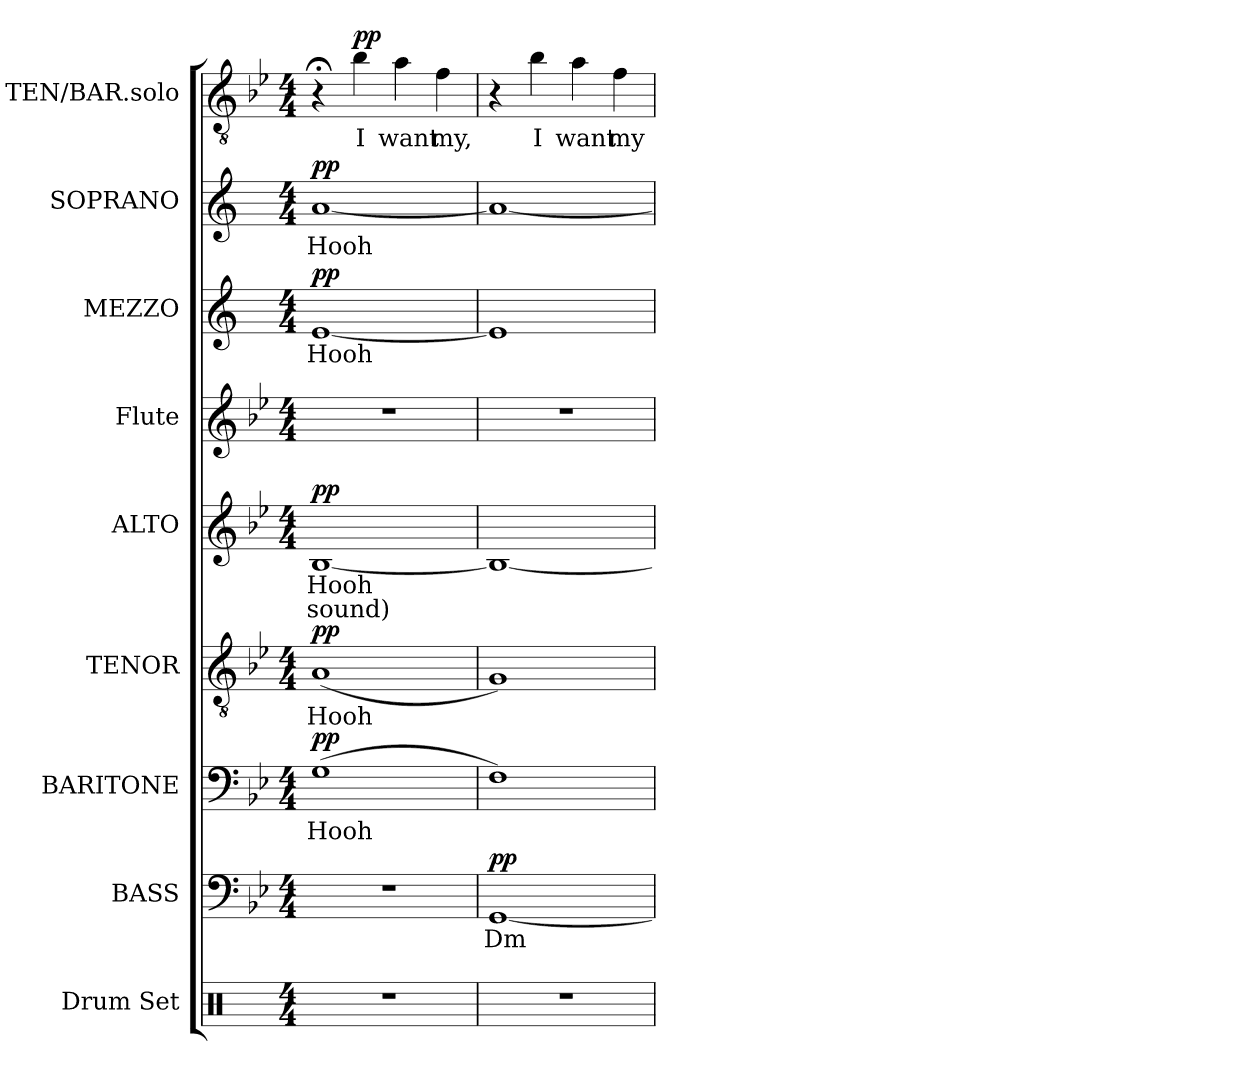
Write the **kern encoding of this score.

**kern	**kern	**text	**dynam	**kern	**text	**dynam	**kern	**text	**dynam	**kern	**text	**text	**dynam	**kern	**kern	**text	**dynam	**kern	**text	**dynam	**kern	**text	**dynam
*part9	*part8	*part8	*part8	*part7	*part7	*part7	*part6	*part6	*part6	*part5	*part5	*part5	*part5	*part4	*part3	*part3	*part3	*part2	*part2	*part2	*part1	*part1	*part1
*staff9	*staff8	*staff8	*staff8	*staff7	*staff7	*staff7	*staff6	*staff6	*staff6	*staff5	*staff5	*staff5	*staff5	*staff4	*staff3	*staff3	*staff3	*staff2	*staff2	*staff2	*staff1	*staff1	*staff1
*I"Drum Set	*I"BASS	*	*	*I"BARITONE	*	*	*I"TENOR	*	*	*I"ALTO	*	*	*	*I"Flute	*I"MEZZO	*	*	*I"SOPRANO	*	*	*I"TEN/BAR.solo	*	*
*I'Dr.	*I'B.	*	*	*I'Bar.	*	*	*I'T.	*	*	*I'A.	*	*	*	*I'Fl.	*	*	*	*I'S.	*	*	*I'T.	*	*
*clefX	*clefF4	*	*	*clefF4	*	*	*clefGv2	*	*	*clefG2	*	*	*	*clefG2	*clefG2	*	*	*clefG2	*	*	*clefGv2	*	*
*	*	*	*	*	*	*	*	*	*	*	*	*	*	*	*ITrd1c2	*	*	*ITrd1c2	*	*	*	*	*
*k[]	*k[b-e-]	*	*	*k[b-e-]	*	*	*k[b-e-]	*	*	*k[b-e-]	*	*	*	*k[b-e-]	*k[b-e-]	*	*	*k[b-e-]	*	*	*k[b-e-]	*	*
*M4/4	*M4/4	*	*	*M4/4	*	*	*M4/4	*	*	*M4/4	*	*	*	*M4/4	*M4/4	*	*	*M4/4	*	*	*M4/4	*	*
*MM62	*MM62	*	*	*MM62	*	*	*MM62	*	*	*MM62	*	*	*	*MM62	*MM62	*	*	*MM62	*	*	*MM62	*	*
=1	=1	=1	=1	=1	=1	=1	=1	=1	=1	=1	=1	=1	=1	=1	=1	=1	=1	=1	=1	=1	=1	=1	=1
!	!	!	!	!	!LO:LY:b	!LO:DY:b	!	!LO:LY:b	!LO:DY:b	!	!LO:LY:b	!LO:LY:b	!LO:DY:b	!	!	!LO:LY:b	!LO:DY:b	!	!LO:LY:b	!LO:DY:b	!	!	!
1r	1r	.	.	(>1G	Hooh	pp	(<1A	Hooh	pp	[1B-	Hooh	sound)	pp	1r	[1d	Hooh	pp	[1g	Hooh	pp	4r;<	.	.
!	!	!	!	!	!	!	!	!	!	!	!	!	!	!	!	!	!	!	!	!	!	!LO:LY:b	!LO:DY:b
.	.	.	.	.	.	.	.	.	.	.	.	.	.	.	.	.	.	.	.	.	4b-\	I	pp
!	!	!	!	!	!	!	!	!	!	!	!	!	!	!	!	!	!	!	!	!	!	!LO:LY:b	!
.	.	.	.	.	.	.	.	.	.	.	.	.	.	.	.	.	.	.	.	.	4a\	want	.
!	!	!	!	!	!	!	!	!	!	!	!	!	!	!	!	!	!	!	!	!	!	!LO:LY:b	!
.	.	.	.	.	.	.	.	.	.	.	.	.	.	.	.	.	.	.	.	.	4f\	my,	.
=2	=2	=2	=2	=2	=2	=2	=2	=2	=2	=2	=2	=2	=2	=2	=2	=2	=2	=2	=2	=2	=2	=2	=2
!	!	!LO:LY:b	!LO:DY:b	!	!	!	!	!	!	!	!	!	!	!	!	!	!	!	!	!	!	!	!
1r	[1GG	Dm	pp	1F)	.	.	1G)	.	.	1B-_	.	.	.	1r	1d]	.	.	1g_	.	.	4r	.	.
!	!	!	!	!	!	!	!	!	!	!	!	!	!	!	!	!	!	!	!	!	!	!LO:LY:b	!
.	.	.	.	.	.	.	.	.	.	.	.	.	.	.	.	.	.	.	.	.	4b-\	I	.
!	!	!	!	!	!	!	!	!	!	!	!	!	!	!	!	!	!	!	!	!	!	!LO:LY:b	!
.	.	.	.	.	.	.	.	.	.	.	.	.	.	.	.	.	.	.	.	.	4a\	want	.
!	!	!	!	!	!	!	!	!	!	!	!	!	!	!	!	!	!	!	!	!	!	!LO:LY:b	!
.	.	.	.	.	.	.	.	.	.	.	.	.	.	.	.	.	.	.	.	.	4f\	my	.
=	=	=	=	=	=	=	=	=	=	=	=	=	=	=	=	=	=	=	=	=	=	=	=
*-	*-	*-	*-	*-	*-	*-	*-	*-	*-	*-	*-	*-	*-	*-	*-	*-	*-	*-	*-	*-	*-	*-	*-
